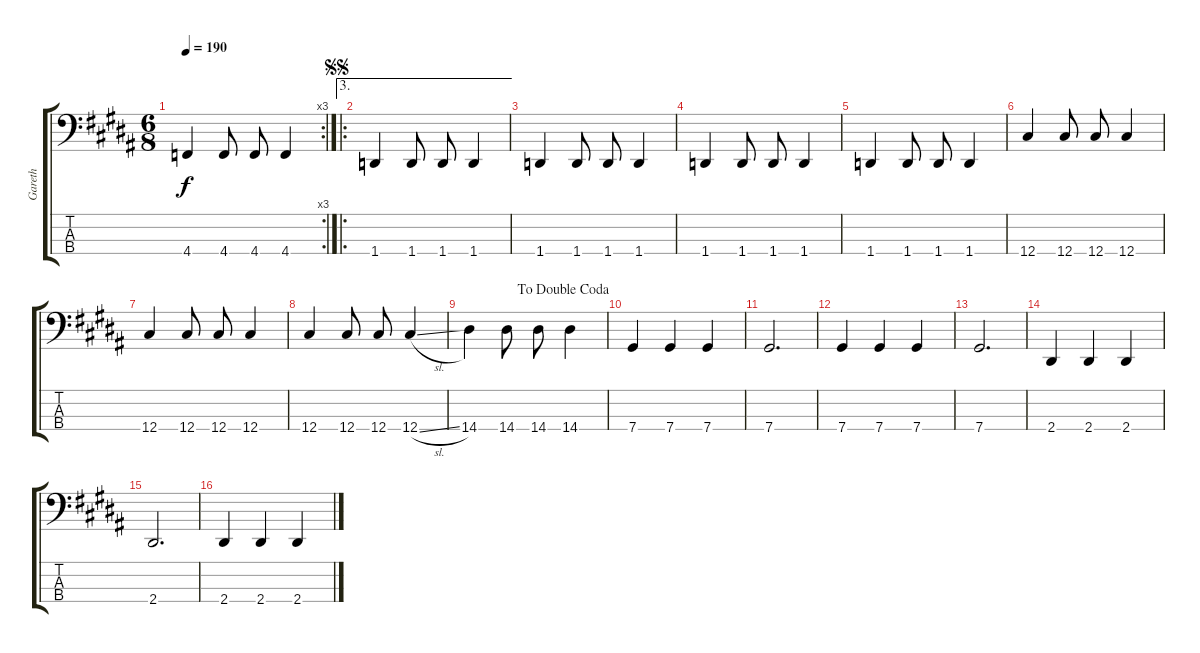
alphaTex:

\track ("Gareth" "Gareth") {instrument electricbasspick}
\staff {score tabs}
\tuning (Gb2 Db2 Ab1 Db1) {hide}
\rc 3
\ts (6 8)
\tempo 190
\clef f4
\ks g#minor
4.4.4{dy f} 4.4.8 4.4.8 4.4.4 |
\ae 3
\ro
\jump segnosegno
\ks b
1.4.4 1.4.8 1.4.8 1.4.4 |
\ks g#minor
1.4.4 1.4.8 1.4.8 1.4.4 |
1.4.4 1.4.8 1.4.8 1.4.4 |
1.4.4 1.4.8 1.4.8 1.4.4 |
\ks b
12.4.4 12.4.8 12.4.8 12.4.4 |
\ks g#minor
12.4.4 12.4.8 12.4.8 12.4.4 |
12.4.4 12.4.8 12.4.8 12.4{sl}.4 |
\jump dadoublecoda
14.4.4 14.4.8 14.4.8 14.4.4 |
\ks b
7.4.4 7.4.4 7.4.4 |
\ks g#minor
7.4.2{d} |
7.4.4 7.4.4 7.4.4 |
7.4.2{d} |
\ks b
2.4.4 2.4.4 2.4.4 |
\ks g#minor
2.4.2{d} |
2.4.4 2.4.4 2.4.4
